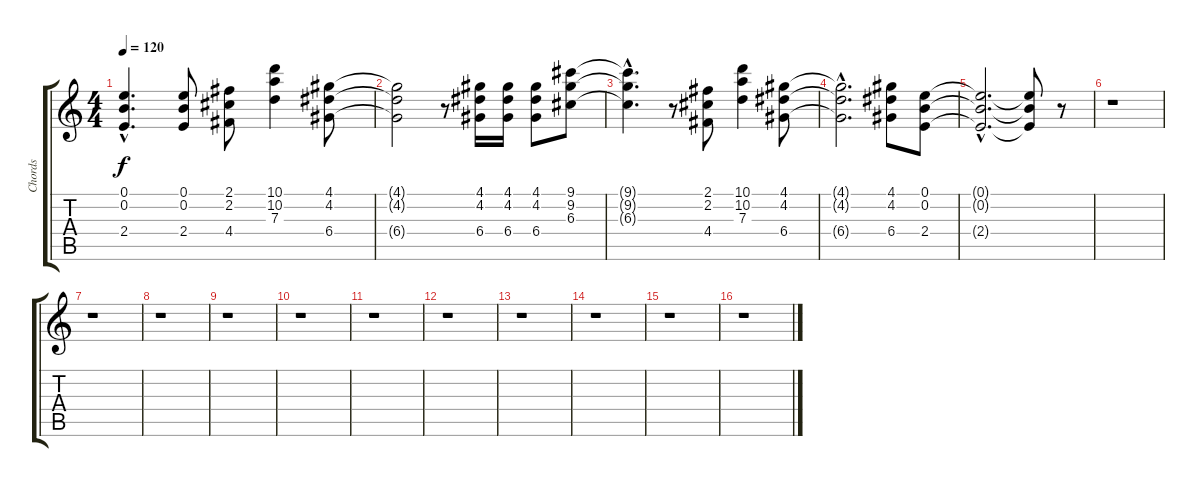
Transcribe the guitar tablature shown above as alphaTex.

\track ("Chords" "Chords") {instrument overdrivenguitar}
\staff {score tabs}
\tuning (E4 B3 G3 D3 A2 E2) {hide}
\ts (4 4)
\tempo 120
\clef g2
\ks c
(0.1{hac t} 0.2{hac t} 2.4{hac t}).4{d dy f} (0.1 0.2 2.4).8 (2.1 2.2 4.4).8 (10.1 10.2 7.3).4 (4.1 4.2 6.4).8 |
(4.1{t} 4.2{t} 6.4{t}).2 r.8 (4.1 4.2 6.4).16 (4.1 4.2 6.4).16 (4.1 4.2 6.4).8 (9.1 9.2 6.3).8 |
(9.1{hac t} 9.2{hac t} 6.3{hac t}).4{d} r.8 (2.1 2.2 4.4).8 (10.1 10.2 7.3).4 (4.1 4.2 6.4).8 |
(4.1{hac t} 4.2{hac t} 6.4{hac t}).2{d} (4.1 4.2 6.4).8 (0.1 0.2 2.4).8 |
(0.1{hac t} 0.2{hac t} 2.4{hac t}).2{d} (0.1{t} 0.2{t} 2.4{t}).8 r.8 |
r.1 |
r.1 |
r.1 |
r.1 |
r.1 |
r.1 |
r.1 |
r.1 |
r.1 |
r.1 |
r.1
